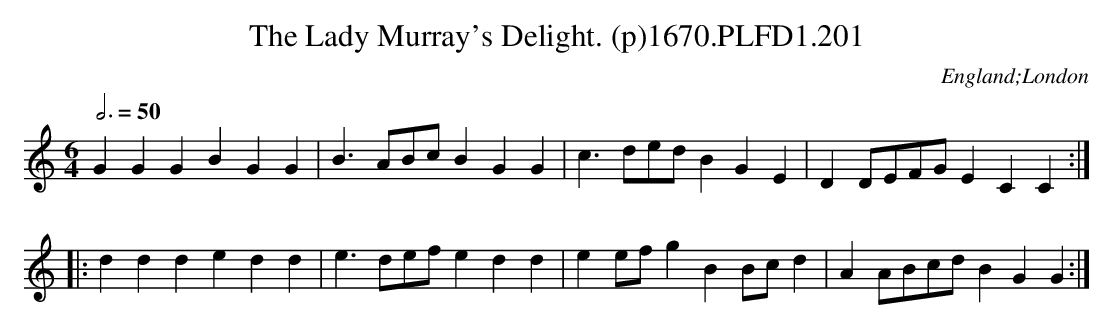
X:1
T:Lady Murray's Delight. (p)1670.PLFD1.201, The
M:6/4
L:1/4
Q:3/4=50
O:England;London
K:C
GGGBGG|B>AB/c/BGG|c>de/d/BGE|DD/E/F/G/ECC:|
|:dddedd|e>de/f/edd|ee/f/gBB/c/d|AA/B/c/d/BGG:|
